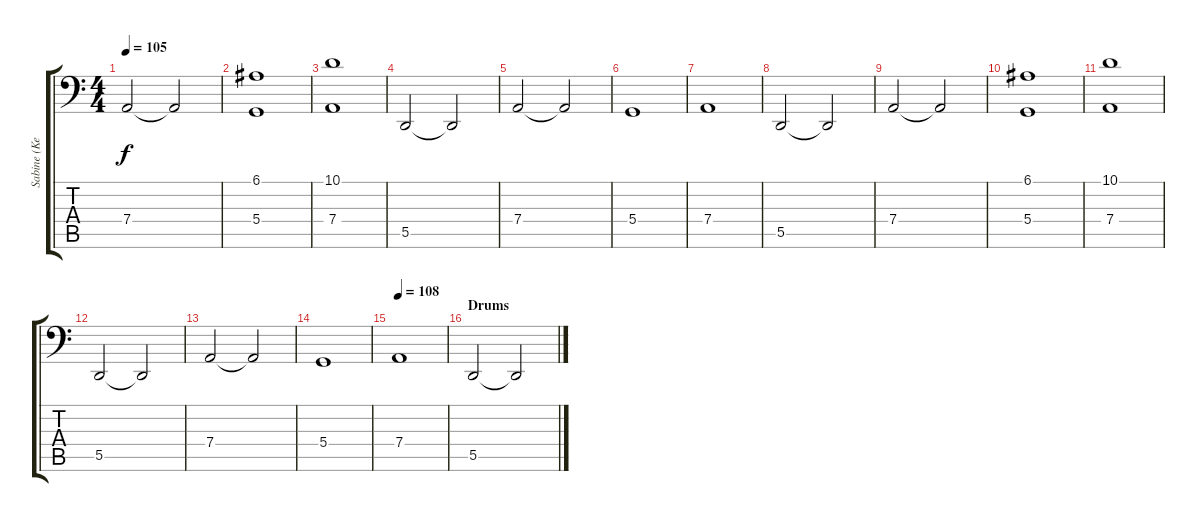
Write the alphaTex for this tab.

\track ("Sabine (KeybLow)" "Sabine (Ke") {instrument stringensemble1}
\staff {score tabs}
\tuning (E3 B2 G2 D2 A1 E1) {hide}
\ts (4 4)
\tempo 105
\clef f4
\ks c
7.4.2{dy f} 7.4{t}.2 |
(6.1 5.4).1 |
(10.1 7.4).1 |
5.5.2 5.5{t}.2 |
7.4.2 7.4{t}.2 |
5.4.1 |
7.4.1 |
5.5.2 5.5{t}.2 |
7.4.2 7.4{t}.2 |
(6.1 5.4).1 |
(10.1 7.4).1 |
5.5.2 5.5{t}.2 |
7.4.2 7.4{t}.2 |
5.4.1 |
\tempo 108
7.4.1 |
\section ("" "Drums")
5.5.2 5.5{t}.2
